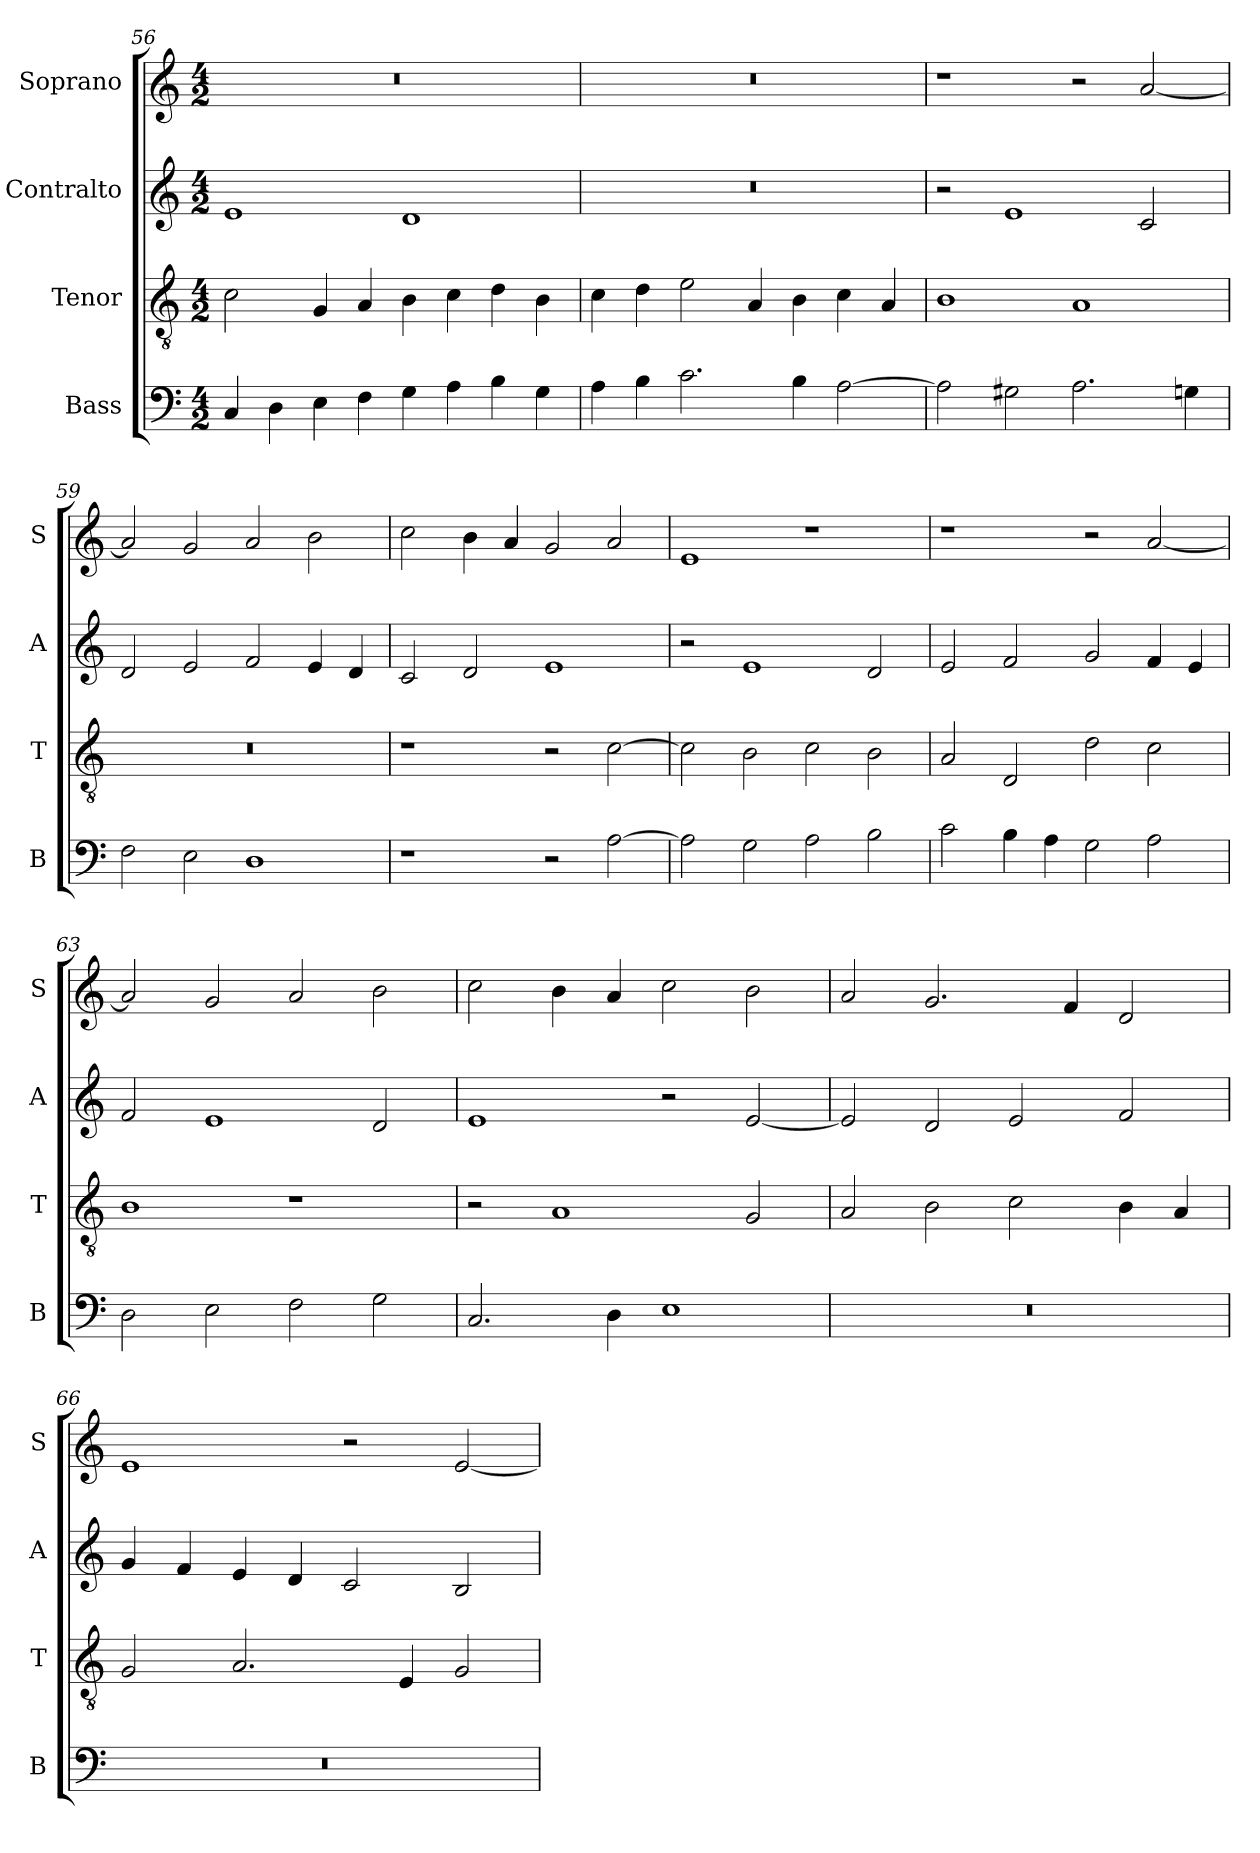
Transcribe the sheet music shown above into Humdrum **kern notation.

**kern	**kern	**kern	**kern
*part4	*part3	*part2	*part1
*staff4	*staff3	*staff2	*staff1
*I"Bass	*I"Tenor	*I"Contralto	*I"Soprano
*I'B	*I'T	*I'A	*I'S
*clefF4	*clefGv2	*clefG2	*clefG2
*k[]	*k[]	*k[]	*k[]
*E:phr	*E:phr	*E:phr	*E:phr
*M4/2	*M4/2	*M4/2	*M4/2
=56	=56	=56	=56
4C	2c	1e	0r
4D	.	.	.
4E	4G	.	.
4F	4A	.	.
4G	4B	1d	.
4A	4c	.	.
4B	4d	.	.
4G	4B	.	.
=57	=57	=57	=57
4A	4c	0r	0r
4B	4d	.	.
2.c	2e	.	.
.	4A	.	.
4B	4B	.	.
[2A	4c	.	.
.	4A	.	.
=58	=58	=58	=58
2A]	1B	2r	1r
2G#X	.	1e	.
2.A	1A	.	2r
.	.	2c	[2a
4Gn	.	.	.
=59	=59	=59	=59
2F	0r	2d	2a]
2E	.	2e	2g
1D	.	2f	2a
.	.	4e	2b
.	.	4d	.
=60	=60	=60	=60
1r	1r	2c	2cc
.	.	2d	4b
.	.	.	4a
2r	2r	1e	2g
[2A	[2c	.	2a
=61	=61	=61	=61
2A]	2c]	2r	1e
2G	2B	1e	.
2A	2c	.	1r
2B	2B	2d	.
=62	=62	=62	=62
2c	2A	2e	1r
4B	2D	2f	.
4A	.	.	.
2G	2d	2g	2r
2A	2c	4f	[2a
.	.	4e	.
=63	=63	=63	=63
2D	1B	2f	2a]
2E	.	1e	2g
2F	1r	.	2a
2G	.	2d	2b
=64	=64	=64	=64
2.C	2r	1e	2cc
.	1A	.	4b
4D	.	.	4a
1E	.	2r	2cc
.	2G	[2e	2b
=65	=65	=65	=65
0r	2A	2e]	2a
.	2B	2d	2.g
.	2c	2e	.
.	.	.	4f
.	4B	2f	2d
.	4A	.	.
=66	=66	=66	=66
0r	2G	4g	1e
.	.	4f	.
.	2.A	4e	.
.	.	4d	.
.	.	2c	2r
.	4E	.	.
.	2G	2B	[2e
=	=	=	=
*-	*-	*-	*-
